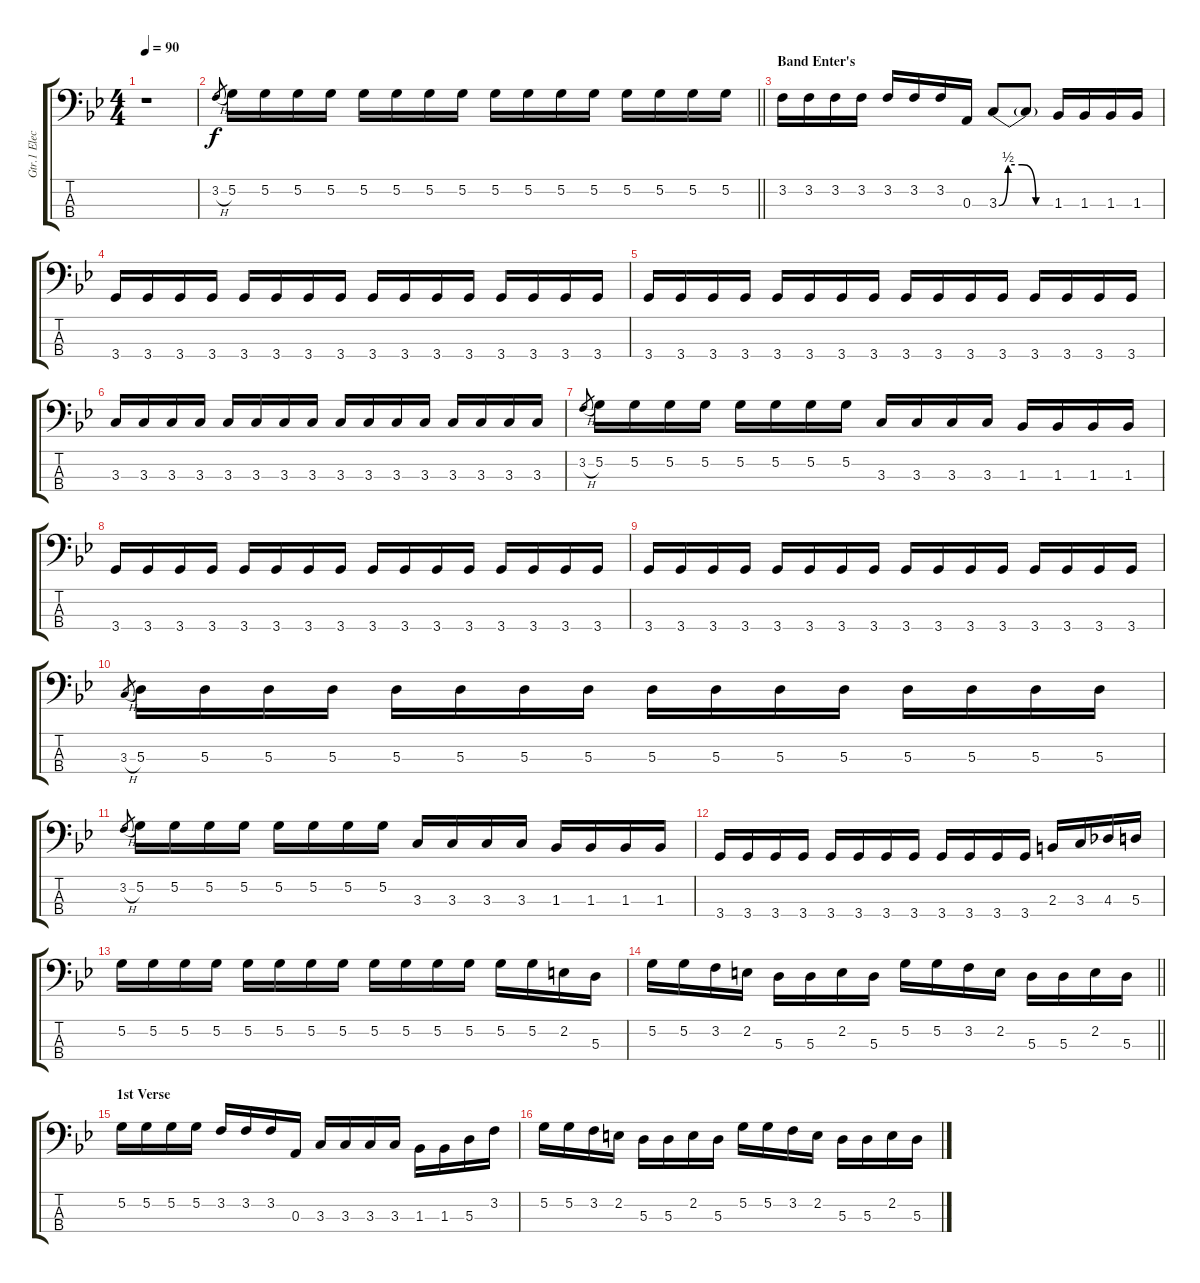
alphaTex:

\track ("Gtr.1 Electric Bass (Finger)" "Gtr.1 Elec") {instrument electricbassfinger}
\staff {score tabs}
\tuning (G2 D2 A1 E1) {hide}
\ts (4 4)
\tempo 90
\clef f4
\ks bb
r.1{dy f instrument electricbassfinger} |
\barLineRight lightlight
3.2{h}.8{gr} 5.2.16 5.2.16 5.2.16 5.2.16 5.2.16 5.2.16 5.2.16 5.2.16 5.2.16 5.2.16 5.2.16 5.2.16 5.2.16 5.2.16 5.2.16 5.2.16 |
\section ("" "Band Enter's")
3.2.16 3.2.16 3.2.16 3.2.16 3.2.16 3.2.16 3.2.16 0.3.16 3.3{be (custom 0 0 10 2 25 2 40 0 60 0)}.8 3.3{t}.8 1.3.16 1.3.16 1.3.16 1.3.16 |
3.4.16 3.4.16 3.4.16 3.4.16 3.4.16 3.4.16 3.4.16 3.4.16 3.4.16 3.4.16 3.4.16 3.4.16 3.4.16 3.4.16 3.4.16 3.4.16 |
3.4.16 3.4.16 3.4.16 3.4.16 3.4.16 3.4.16 3.4.16 3.4.16 3.4.16 3.4.16 3.4.16 3.4.16 3.4.16 3.4.16 3.4.16 3.4.16 |
3.3.16 3.3.16 3.3.16 3.3.16 3.3.16 3.3.16 3.3.16 3.3.16 3.3.16 3.3.16 3.3.16 3.3.16 3.3.16 3.3.16 3.3.16 3.3.16 |
3.2{h}.8{gr} 5.2.16 5.2.16 5.2.16 5.2.16 5.2.16 5.2.16 5.2.16 5.2.16 3.3.16 3.3.16 3.3.16 3.3.16 1.3.16 1.3.16 1.3.16 1.3.16 |
3.4.16 3.4.16 3.4.16 3.4.16 3.4.16 3.4.16 3.4.16 3.4.16 3.4.16 3.4.16 3.4.16 3.4.16 3.4.16 3.4.16 3.4.16 3.4.16 |
3.4.16 3.4.16 3.4.16 3.4.16 3.4.16 3.4.16 3.4.16 3.4.16 3.4.16 3.4.16 3.4.16 3.4.16 3.4.16 3.4.16 3.4.16 3.4.16 |
3.3{h}.8{gr} 5.3.16 5.3.16 5.3.16 5.3.16 5.3.16 5.3.16 5.3.16 5.3.16 5.3.16 5.3.16 5.3.16 5.3.16 5.3.16 5.3.16 5.3.16 5.3.16 |
3.2{h}.8{gr} 5.2.16 5.2.16 5.2.16 5.2.16 5.2.16 5.2.16 5.2.16 5.2.16 3.3.16 3.3.16 3.3.16 3.3.16 1.3.16 1.3.16 1.3.16 1.3.16 |
3.4.16 3.4.16 3.4.16 3.4.16 3.4.16 3.4.16 3.4.16 3.4.16 3.4.16 3.4.16 3.4.16 3.4.16 2.3.16 3.3.16 4.3.16 5.3.16 |
5.2.16 5.2.16 5.2.16 5.2.16 5.2.16 5.2.16 5.2.16 5.2.16 5.2.16 5.2.16 5.2.16 5.2.16 5.2.16 5.2.16 2.2.16 5.3.16 |
\barLineRight lightlight
5.2.16 5.2.16 3.2.16 2.2.16 5.3.16 5.3.16 2.2.16 5.3.16 5.2.16 5.2.16 3.2.16 2.2.16 5.3.16 5.3.16 2.2.16 5.3.16 |
\section ("" "1st Verse")
5.2.16 5.2.16 5.2.16 5.2.16 3.2.16 3.2.16 3.2.16 0.3.16 3.3.16 3.3.16 3.3.16 3.3.16 1.3.16 1.3.16 5.3.16 3.2.16 |
5.2.16 5.2.16 3.2.16 2.2.16 5.3.16 5.3.16 2.2.16 5.3.16 5.2.16 5.2.16 3.2.16 2.2.16 5.3.16 5.3.16 2.2.16 5.3.16
